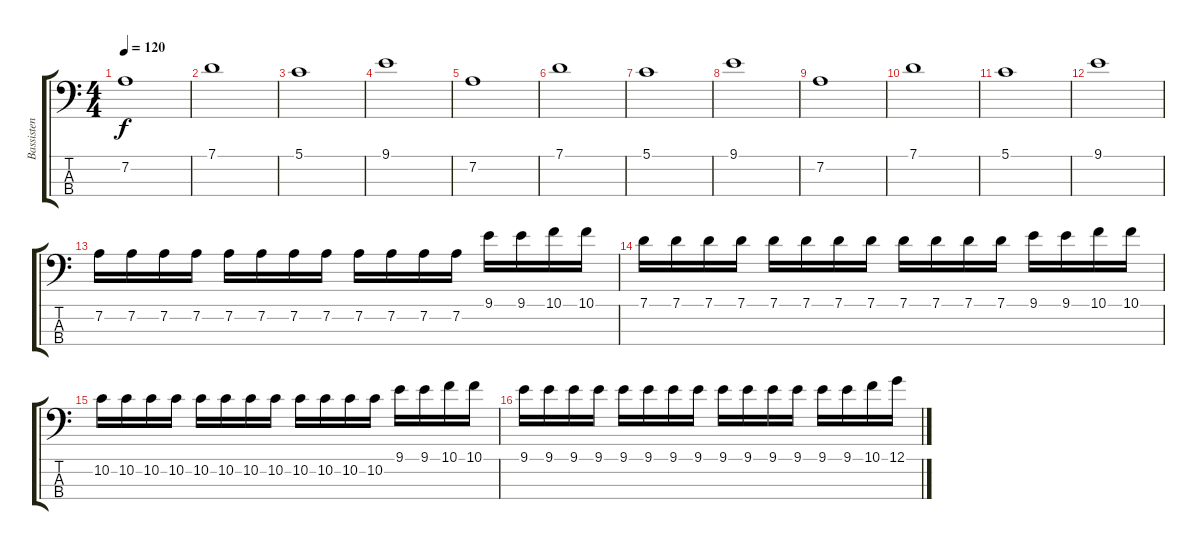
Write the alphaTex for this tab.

\track ("Bassisten " "Bassisten ") {instrument electricbassfinger}
\staff {score tabs}
\tuning (G2 D2 A1 E1) {hide}
\ts (4 4)
\tempo 120
\clef f4
\ks c
7.2.1{dy f} |
7.1.1 |
5.1.1 |
9.1.1 |
7.2.1 |
7.1.1 |
5.1.1 |
9.1.1 |
7.2.1 |
7.1.1 |
5.1.1 |
9.1.1 |
7.2.16 7.2.16 7.2.16 7.2.16 7.2.16 7.2.16 7.2.16 7.2.16 7.2.16 7.2.16 7.2.16 7.2.16 9.1.16 9.1.16 10.1.16 10.1.16 |
7.1.16 7.1.16 7.1.16 7.1.16 7.1.16 7.1.16 7.1.16 7.1.16 7.1.16 7.1.16 7.1.16 7.1.16 9.1.16 9.1.16 10.1.16 10.1.16 |
10.2.16 10.2.16 10.2.16 10.2.16 10.2.16 10.2.16 10.2.16 10.2.16 10.2.16 10.2.16 10.2.16 10.2.16 9.1.16 9.1.16 10.1.16 10.1.16 |
9.1.16 9.1.16 9.1.16 9.1.16 9.1.16 9.1.16 9.1.16 9.1.16 9.1.16 9.1.16 9.1.16 9.1.16 9.1.16 9.1.16 10.1.16 12.1.16
